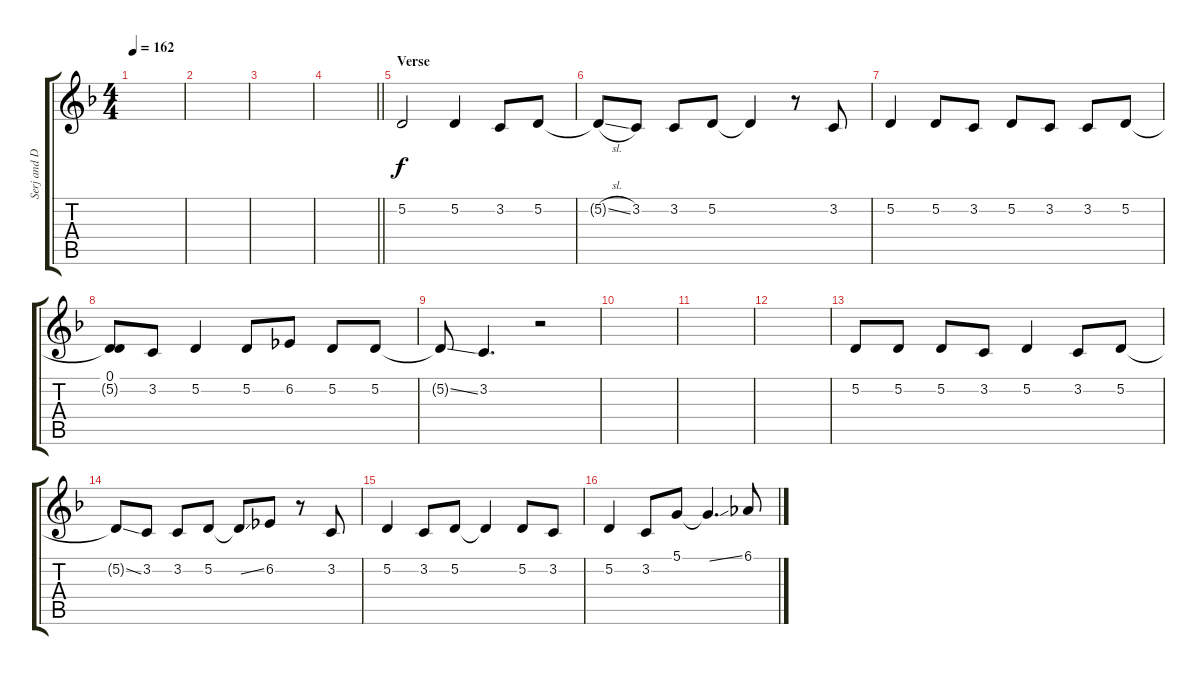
\track ("Serj and Daron - Vocals" "Serj and D") {instrument oboe}
\staff {score tabs}
\tuning (D4 A3 F3 C3 G2 C2) {hide}
\ts (4 4)
\tempo 162
\clef g2
\ks dminor
|
|
|
\barLineRight lightlight
|
\section ("" "Verse")
5.2.2 5.2.4 3.2.8 5.2.8 |
5.2{sl t}.8 3.2.8 3.2.8 5.2.8 5.2{t}.4 r.8 3.2.8 |
5.2.4 5.2.8 3.2.8 5.2.8 3.2.8 3.2.8 5.2.8 |
(0.1 5.2{t}).8 3.2.8 5.2.4 5.2.8 6.2.8 5.2.8 5.2.8 |
5.2{ss t}.8 3.2.4{d} r.2 |
|
|
|
5.2.8 5.2.8 5.2.8 3.2.8 5.2.4 3.2.8 5.2.8 |
5.2{ss t}.8 3.2.8 3.2.8 5.2.8 5.2{ss t}.8 6.2.8 r.8 3.2.8 |
5.2.4 3.2.8 5.2.8 5.2{t}.4 5.2.8 3.2.8 |
5.2.4 3.2.8 5.1.8 5.1{ss t}.4{d} 6.1{ss}.8
